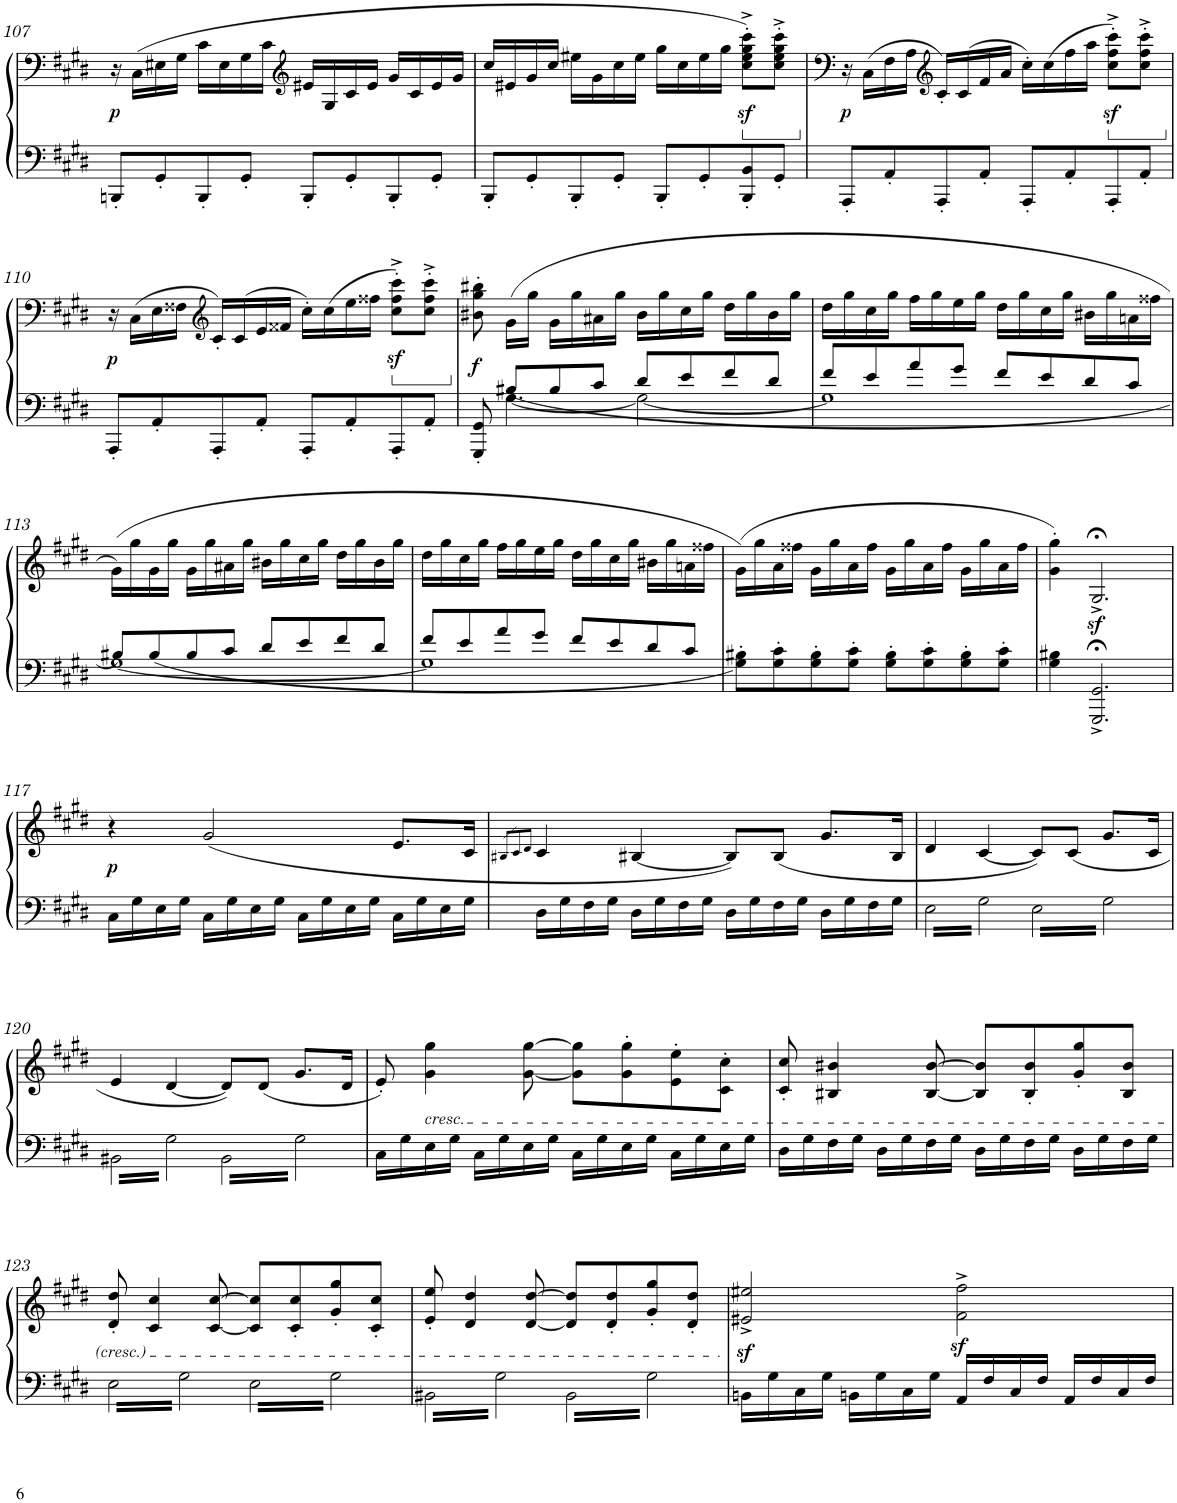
**kern	**kern	**dynam
*part1	*part1	*part1
*staff2	*staff1	*staff1/2
*I"Piano	*	*
*I'Pno.	*	*
!!LO:PB:g=z
*clefG2	*clefG2	*
*k[f#c#g#d#]	*k[f#c#g#d#]	*
*M4/4	*M4/4	*
*met(c)	*met(c)	*
=107	=107	=107
!	!	!LO:DY:b
8BBBn'/L	16r	p
.	(16C#\LL	.
8GG#'/	16E#X\	.
.	16G#\JJ	.
8BBB'/	16c#\LL	.
.	16E#\	.
8GG#'/J	16G#\	.
.	16c#\JJ	.
*	*clefG2	*
8BBB'/L	16e#X/LL	.
.	16G#/	.
8GG#'/	16c#/	.
.	16e#/JJ	.
8BBB'/	16g#/LL	.
.	16c#/	.
8GG#'/J	16e#/	.
.	16g#/JJ	.
=108	=108	=108
8BBB'/L	16cc#/LL	.
.	16e#X/	.
8GG#'/	16g#/	.
.	16cc#/JJ	.
8BBB'/	16ee#X\LL	.
.	16g#\	.
8GG#'/J	16cc#\	.
.	16ee#\JJ	.
8BBB'/L	16gg#\LL	.
.	16cc#\	.
8GG#'/	16ee#\	.
.	16gg#\JJ	.
*	*ped	*
8BBB/' 8BB/'	8cc#\z<'^ 8ee#\z<'^ 8gg#\z<'^ 8ccc#\z<'^L)	.
8GG#'/J	8cc#\'^ 8ee#\'^ 8gg#\'^ 8ccc#\'^J	.
=109	=109	=109
*	*Xped	*
!	!	!LO:DY:b
8AAA'/L	16r	p
.	(16C#\LL	.
8AA'/	16F#\	.
.	16A\JJ	.
*	*clefG2	*
8AAA'/	16c#'/LL)	.
.	(16c#/	.
8AA'/J	16f#/	.
.	16a/JJ	.
8AAA'/L	16cc#'\LL)	.
.	(16cc#\	.
8AA'/	16ff#\	.
.	16aa\JJ	.
*	*ped	*
8AAA'/	8cc#\z<'^ 8ff#\z<'^ 8ccc#\z<'^L)	.
8AA'/J	8cc#\'^ 8ff#\'^ 8ccc#\'^J	.
!!LO:LB:g=z
=110	=110	=110
*	*Xped	*
!	!	!LO:DY:b
8AAA'/L	16r	p
.	(16C#\LL	.
8AA'/	16E\	.
.	16F##X\JJ	.
*	*clefG2	*
8AAA'/	16c#'/LL)	.
.	(16c#/	.
8AA'/J	16e/	.
.	16f##X/JJ	.
8AAA'/L	16cc#'\LL)	.
.	(16cc#\	.
8AA'/	16ee\	.
.	16ff##X\JJ	.
*	*ped	*
8AAA'/	8cc#\z<'^ 8ff##\z<'^ 8ccc#\z<'^L)	.
8AA'/J	8cc#\'^ 8ff##\'^ 8ccc#\'^J	.
=111	=111	=111
*^	*	*
*	*	*Xped	*
!	!	!	!LO:DY:b
8GGG#/' 8GG#/'	8ryy	8b#X\' 8gg#\' 8bb#X\'	f
8B#X/L	[4.G#\	(16g#\LL	.
.	.	16gg#\JJ	.
8B#/	.	16g#\LL	.
.	.	16gg#\	.
8c#/J	.	16a#X\	.
.	.	16gg#\JJ	.
8d#/L	2G#\_	16b#\LL	.
.	.	16gg#\	.
8e/	.	16cc#\	.
.	.	16gg#\JJ	.
8f#/	.	16dd#\LL	.
.	.	16gg#\	.
8d#/J	.	16b#\	.
.	.	16gg#\JJ	.
=112	=112	=112	=112
1G#]	8f#/L	16dd#\LL	.
.	.	16gg#\	.
.	8e/	16cc#\	.
.	.	16gg#\JJ	.
.	8a/	16ff#\LL	.
.	.	16gg#\	.
.	8g#/J	16ee\	.
.	.	16gg#\JJ	.
.	8f#/L	16dd#\LL	.
.	.	16gg#\	.
.	8e/	16cc#\	.
.	.	16gg#\JJ	.
.	8d#/	16b#X\LL	.
.	.	16gg#\	.
.	8c#/J	16an\	.
.	.	16ff##X\JJ	.
!!LO:LB:g=z
=113	=113	=113	=113
[<1G#	8B#X/L	(16g#\LL)	.
.	.	16gg#\	.
.	8B#/	16g#\	.
.	.	16gg#\JJ	.
.	8B#/	16g#\LL	.
.	.	16gg#\	.
.	8c#/J	16a#X\	.
.	.	16gg#\JJ	.
.	8d#/L	16b#X\LL	.
.	.	16gg#\	.
.	8e/	16cc#\	.
.	.	16gg#\JJ	.
.	8f#/	16dd#\LL	.
.	.	16gg#\	.
.	8d#/J	16b#\	.
.	.	16gg#\JJ	.
=114	=114	=114	=114
1G#]	8f#/L	16dd#\LL	.
.	.	16gg#\	.
.	8e/	16cc#\	.
.	.	16gg#\JJ	.
.	8a/	16ff#\LL	.
.	.	16gg#\	.
.	8g#/J	16ee\	.
.	.	16gg#\JJ	.
.	8f#/L	16dd#\LL	.
.	.	16gg#\	.
.	8e/	16cc#\	.
.	.	16gg#\JJ	.
.	8d#/	16b#X\LL	.
.	.	16gg#\	.
.	8c#/J	16an\	.
.	.	16ff##X\JJ	.
*v	*v	*	*
=115	=115	=115
8G#\' 8B#X\'L	(16g#\LL)	.
.	16gg#\	.
8G#\' 8c#\'	16a\	.
.	16ff##X\JJ	.
8G#\' 8B#\'	16g#\LL	.
.	16gg#\	.
8G#\' 8c#\'J	16a\	.
.	16ff##\JJ	.
8G#\' 8B#\'L	16g#\LL	.
.	16gg#\	.
8G#\' 8c#\'	16a\	.
.	16ff##\JJ	.
8G#\' 8B#\'	16g#\LL	.
.	16gg#\	.
8G#\' 8c#\'J	16a\	.
.	16ff##\JJ	.
=116	=116	=116
4G#\ 4B#X\	4g#\' 4gg#\')	.
2.GGG#/;<^ 2.GG#/;<^	2.G#z<;<^/	.
!!LO:LB:g=z
=117	=117	=117
!	!	!LO:DY:b
16C#\LL	4r	p
16G#\	.	.
16E\	.	.
16G#\JJ	.	.
16C#\LL	(<2g#/	.
16G#\	.	.
16E\	.	.
16G#\JJ	.	.
16C#\LL	.	.
16G#\	.	.
16E\	.	.
16G#\JJ	.	.
16C#\LL	8.e/L	.
16G#\	.	.
16E\	.	.
16G#\JJ	16c#/Jk	.
=118	=118	=118
.	8qB#X/L	.
.	8qc#/	.
.	8qd#/J	.
16D#\LL	4c#/	.
16G#\	.	.
16F#\	.	.
16G#\JJ	.	.
16D#\LL	[4B#X/	.
16G#\	.	.
16F#\	.	.
16G#\JJ	.	.
16D#\LL	8B#/L])	.
16G#\	.	.
16F#\	(8B#/J	.
16G#\JJ	.	.
16D#\LL	8.g#/L	.
16G#\	.	.
16F#\	.	.
16G#\JJ	16B#/Jk	.
=119	=119	=119
6.E\	4d#/	.
6.G#\	[4c#/	.
6.E\	8c#/L])	.
.	(8c#/J	.
6.G#\	8.g#/L	.
.	16c#/Jk	.
!!LO:LB:g=z
=120	=120	=120
6.BB#X\	4e/	.
6.G#\	[4d#/	.
6.BB#\	8d#/L])	.
.	(8d#/J	.
6.G#\	8.g#/L	.
.	16d#/Jk	.
=121	=121	=121
16C#\LL	8e'/)	.
16G#\	.	.
!	!LO:TX:b:i:t=cresc.	!
16E\	4g#\ 4gg#\	.
16G#\JJ	.	.
16C#\LL	.	.
16G#\	.	.
16E\	[8g#\ [8gg#\	.
16G#\JJ	.	.
16C#\LL	8g#\] 8gg#\]L	.
16G#\	.	.
16E\	8g#\' 8gg#\'	.
16G#\JJ	.	.
16C#\LL	8e\' 8ee\'	.
16G#\	.	.
16E\	8c#\' 8cc#\'J	.
16G#\JJ	.	.
=122	=122	=122
16D#\LL	8c#/' 8cc#/'	.
16G#\	.	.
16F#\	4B#X/ 4b#X/	.
16G#\JJ	.	.
16D#\LL	.	.
16G#\	.	.
16F#\	[8B#/ [8b#/	.
16G#\JJ	.	.
16D#\LL	8B#/] 8b#/]L	.
16G#\	.	.
16F#\	8B#/' 8b#/'	.
16G#\JJ	.	.
16D#\LL	8g#/' 8gg#/'	.
16G#\	.	.
16F#\	8B#/ 8b#/J	.
16G#\JJ	.	.
!!LO:LB:g=z
=123	=123	=123
6.E\	8d#/' 8dd#/'	.
.	4c#/ 4cc#/	.
6.G#\	.	.
.	[8c#/ [8cc#/	.
6.E\	8c#/] 8cc#/]L	.
.	8c#/' 8cc#/'	.
6.G#\	8g#/' 8gg#/'	.
.	8c#/' 8cc#/'J	.
=124	=124	=124
6.BB#X\	8e/' 8ee/'	.
.	4d#/ 4dd#/	.
6.G#\	.	.
.	[8d#/ [8dd#/	.
6.BB#\	8d#/] 8dd#/]L	.
.	8d#/' 8dd#/'	.
6.G#\	8g#/' 8gg#/'	.
.	8d#/' 8dd#/'J	.
=125	=125	=125
16BBn\LL	2e#X/z<^ 2ee#X/z<^	.
16G#\	.	.
16C#\	.	.
16G#\JJ	.	.
16BBn\LL	.	.
16G#\	.	.
16C#\	.	.
16G#\JJ	.	.
16AA/LL	2f#\z<^ 2ff#\z<^	.
16F#/	.	.
16C#/	.	.
16F#/JJ	.	.
16AA/LL	.	.
16F#/	.	.
16C#/	.	.
16F#/JJ	.	.
=	=	=
*-	*-	*-
